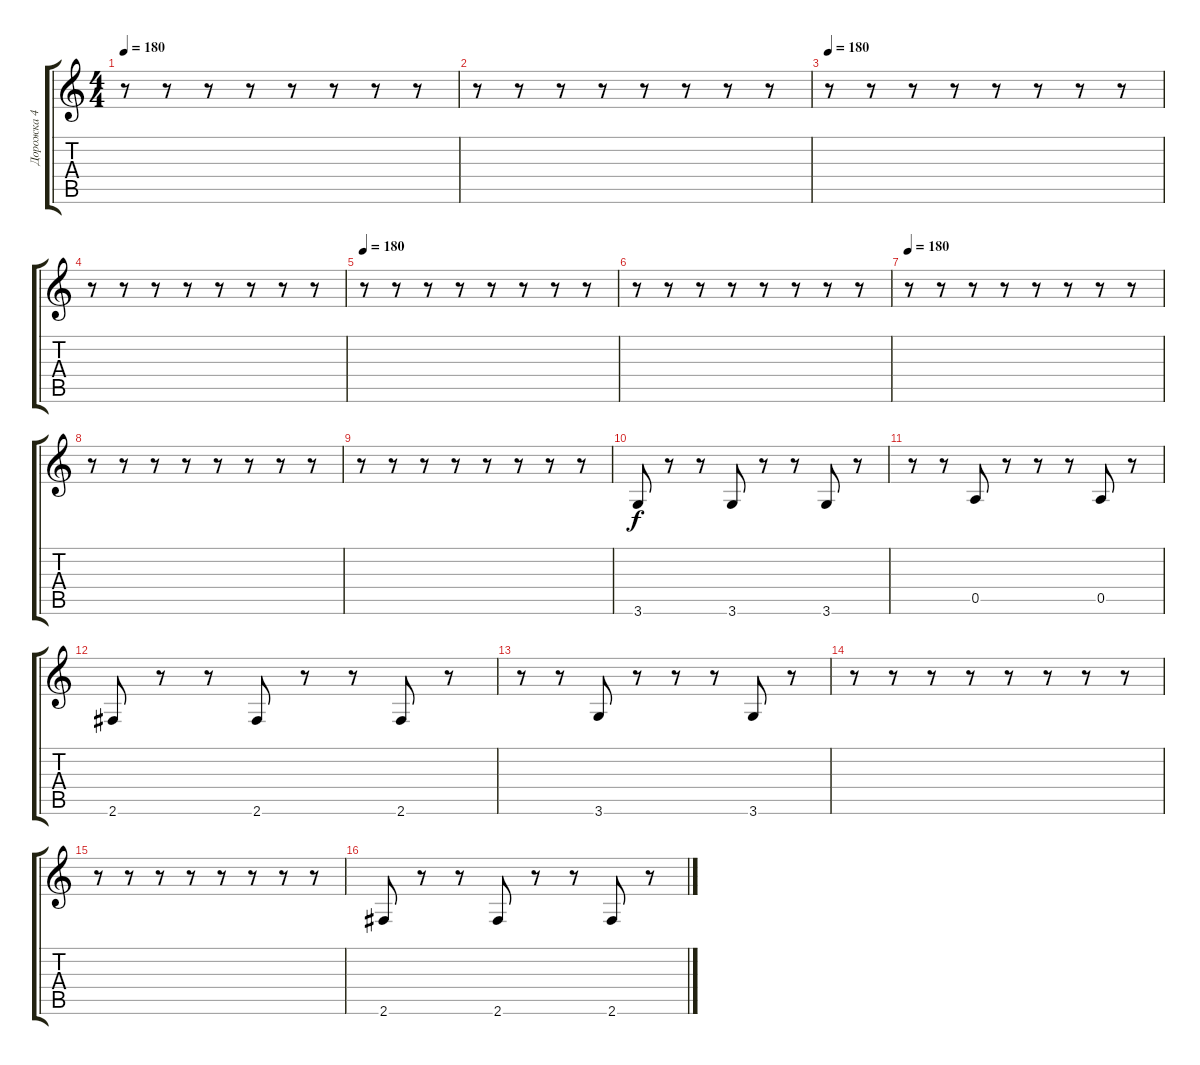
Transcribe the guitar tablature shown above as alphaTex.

\track ("Дорожка 4" "Дорожка 4") {instrument electricbasspick}
\staff {score tabs}
\tuning (E4 B3 G3 D3 A2 E2) {hide}
\ts (4 4)
\tempo 180
\clef g2
\ks c
r.8{dy f} r.8 r.8 r.8 r.8 r.8 r.8 r.8 |
r.8 r.8 r.8 r.8 r.8 r.8 r.8 r.8 |
\tempo 180
r.8 r.8 r.8 r.8 r.8 r.8 r.8 r.8 |
r.8 r.8 r.8 r.8 r.8 r.8 r.8 r.8 |
\tempo 180
r.8 r.8 r.8 r.8 r.8 r.8 r.8 r.8 |
r.8 r.8 r.8 r.8 r.8 r.8 r.8 r.8 |
\tempo 180
r.8 r.8 r.8 r.8 r.8 r.8 r.8 r.8 |
r.8 r.8 r.8 r.8 r.8 r.8 r.8 r.8 |
r.8 r.8 r.8 r.8 r.8 r.8 r.8 r.8 |
3.6.8 r.8 r.8 3.6.8 r.8 r.8 3.6.8 r.8 |
r.8 r.8 0.5.8 r.8 r.8 r.8 0.5.8 r.8 |
2.6.8 r.8 r.8 2.6.8 r.8 r.8 2.6.8 r.8 |
r.8 r.8 3.6.8 r.8 r.8 r.8 3.6.8 r.8 |
r.8 r.8 r.8 r.8 r.8 r.8 r.8 r.8 |
r.8 r.8 r.8 r.8 r.8 r.8 r.8 r.8 |
2.6.8 r.8 r.8 2.6.8 r.8 r.8 2.6.8 r.8
